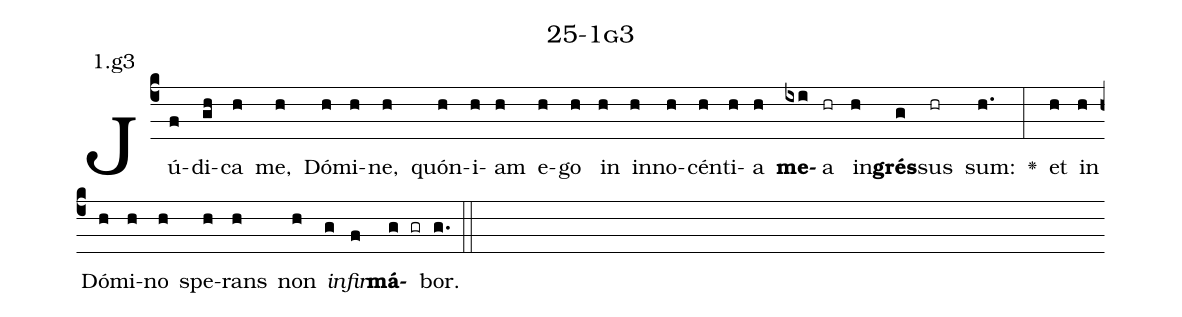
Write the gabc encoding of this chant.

name: 25-1g3;
annotation: 1.g3;
%%
(c4)Jú(f)di(gh)ca(h) me,(h) Dó(h)mi(h)ne,(h) quón(h)i(h)am(h) e(h)go(h) in(h) in(h)no(h)cén(h)ti(h)a(h) <b>me</b>(ixi)a(hr) in(h)<b>grés</b>(g)sus(hr) sum:(h.) <v>\greheightstar</v>(:) et(h) in(h) Dó(h)mi(h)no(h) spe(h)rans(h) non(h) <i>in</i>(g)<i>fir</i>(f)<b>má</b>(g gr)bor.(g.) (::)


%E(h) u(h) o(g) u(f) a(g) e.(g.) (::)
